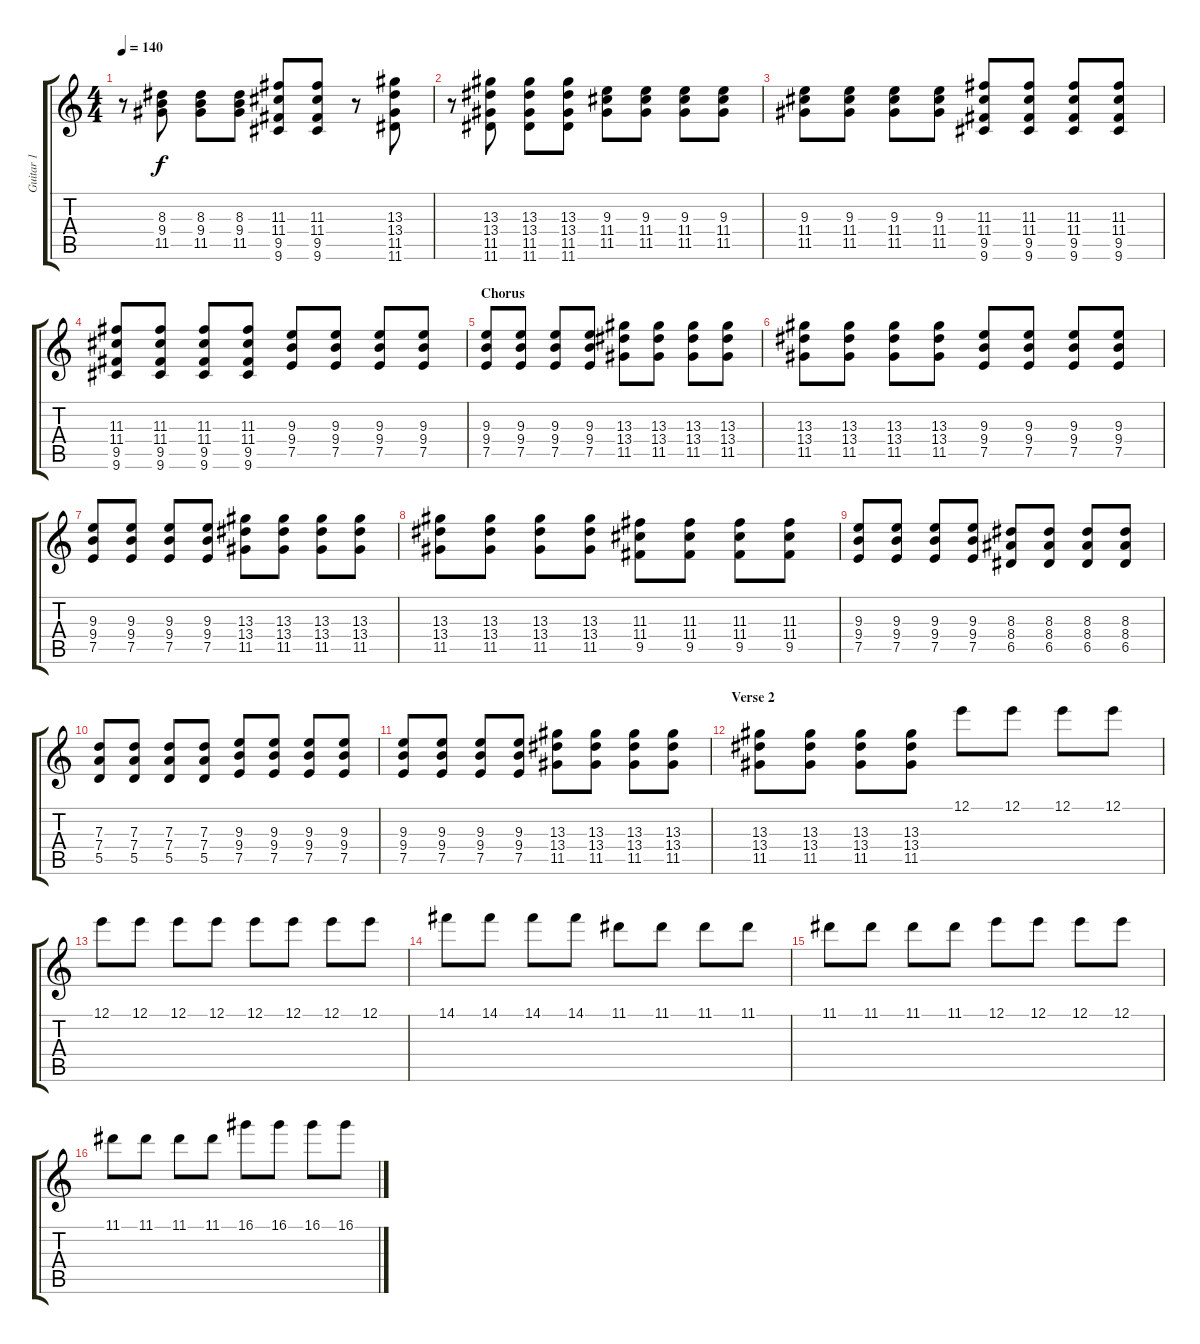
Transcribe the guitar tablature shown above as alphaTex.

\track ("Guitar 1" "Guitar 1") {instrument overdrivenguitar}
\staff {score tabs}
\tuning (E4 B3 G3 D3 A2 E2) {hide}
\ts (4 4)
\tempo 140
\clef g2
\ks c
r.8{dy f} (8.3 9.4 11.5).8 (8.3 9.4 11.5).8 (8.3 9.4 11.5).8 (11.3 11.4 9.5 9.6).8 (11.3 11.4 9.5 9.6).8 r.8 (13.3 13.4 11.5 11.6).8 |
r.8 (13.3 13.4 11.5 11.6).8 (13.3 13.4 11.5 11.6).8 (13.3 13.4 11.5 11.6).8 (9.3 11.4 11.5).8 (9.3 11.4 11.5).8 (9.3 11.4 11.5).8 (9.3 11.4 11.5).8 |
(9.3 11.4 11.5).8 (9.3 11.4 11.5).8 (9.3 11.4 11.5).8 (9.3 11.4 11.5).8 (11.3 11.4 9.5 9.6).8 (11.3 11.4 9.5 9.6).8 (11.3 11.4 9.5 9.6).8 (11.3 11.4 9.5 9.6).8 |
(11.3 11.4 9.5 9.6).8 (11.3 11.4 9.5 9.6).8 (11.3 11.4 9.5 9.6).8 (11.3 11.4 9.5 9.6).8 (9.3 9.4 7.5).8 (9.3 9.4 7.5).8 (9.3 9.4 7.5).8 (9.3 9.4 7.5).8 |
\section ("" "Chorus")
(9.3 9.4 7.5).8 (9.3 9.4 7.5).8 (9.3 9.4 7.5).8 (9.3 9.4 7.5).8 (13.3 13.4 11.5).8 (13.3 13.4 11.5).8 (13.3 13.4 11.5).8 (13.3 13.4 11.5).8 |
(13.3 13.4 11.5).8 (13.3 13.4 11.5).8 (13.3 13.4 11.5).8 (13.3 13.4 11.5).8 (9.3 9.4 7.5).8 (9.3 9.4 7.5).8 (9.3 9.4 7.5).8 (9.3 9.4 7.5).8 |
(9.3 9.4 7.5).8 (9.3 9.4 7.5).8 (9.3 9.4 7.5).8 (9.3 9.4 7.5).8 (13.3 13.4 11.5).8 (13.3 13.4 11.5).8 (13.3 13.4 11.5).8 (13.3 13.4 11.5).8 |
(13.3 13.4 11.5).8 (13.3 13.4 11.5).8 (13.3 13.4 11.5).8 (13.3 13.4 11.5).8 (11.3 11.4 9.5).8 (11.3 11.4 9.5).8 (11.3 11.4 9.5).8 (11.3 11.4 9.5).8 |
(9.3 9.4 7.5).8 (9.3 9.4 7.5).8 (9.3 9.4 7.5).8 (9.3 9.4 7.5).8 (8.3 8.4 6.5).8 (8.3 8.4 6.5).8 (8.3 8.4 6.5).8 (8.3 8.4 6.5).8 |
(7.3 7.4 5.5).8 (7.3 7.4 5.5).8 (7.3 7.4 5.5).8 (7.3 7.4 5.5).8 (9.3 9.4 7.5).8 (9.3 9.4 7.5).8 (9.3 9.4 7.5).8 (9.3 9.4 7.5).8 |
(9.3 9.4 7.5).8 (9.3 9.4 7.5).8 (9.3 9.4 7.5).8 (9.3 9.4 7.5).8 (13.3 13.4 11.5).8 (13.3 13.4 11.5).8 (13.3 13.4 11.5).8 (13.3 13.4 11.5).8 |
\section ("" "Verse 2")
(13.3 13.4 11.5).8 (13.3 13.4 11.5).8 (13.3 13.4 11.5).8 (13.3 13.4 11.5).8 12.1.8{volume 13 instrument overdrivenguitar} 12.1.8 12.1.8 12.1.8 |
12.1.8 12.1.8 12.1.8 12.1.8 12.1.8 12.1.8 12.1.8 12.1.8 |
14.1.8 14.1.8 14.1.8 14.1.8 11.1.8 11.1.8 11.1.8 11.1.8 |
11.1.8 11.1.8 11.1.8 11.1.8 12.1.8 12.1.8 12.1.8 12.1.8 |
11.1.8 11.1.8 11.1.8 11.1.8 16.1.8 16.1.8 16.1.8 16.1.8
